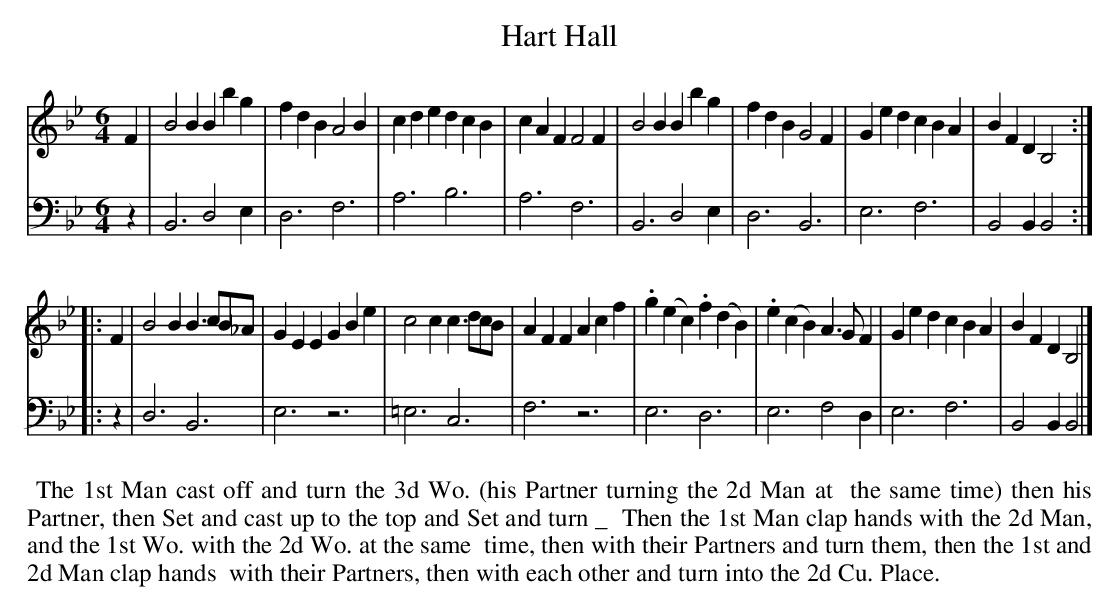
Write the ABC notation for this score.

X:1
T: Hart Hall
M: 6/4
L: 1/4
K: Bb
V: 1
F |\
B2B Bbg | fdB A2B | cde dcB | cAF F2F |\
B2B Bbg | fdB G2F | Ged cBA | BFD B,2 :|
|: F |\
B2B B>cB/_A/ | GEE GBe | c2c c>dc/B/ | AFF Acf |\
.g(ec) .f(dB) | .e(cB) A>GF | Ged cBA | BFD B,2 |]
V: 2 clef=bass middle=d
z |\
B3 d2e | d3 f3 | a3 b3 | a3 f3 |\
B3 d2e | d3 B3 | e3 f3 | B2B B2 :|
|: z |\
d3 B3 | e3 z3 | =e3 c3 | f3 z3 |\
e3 d3 | e3 f2d | e3 f3 | B2B B2 |]
